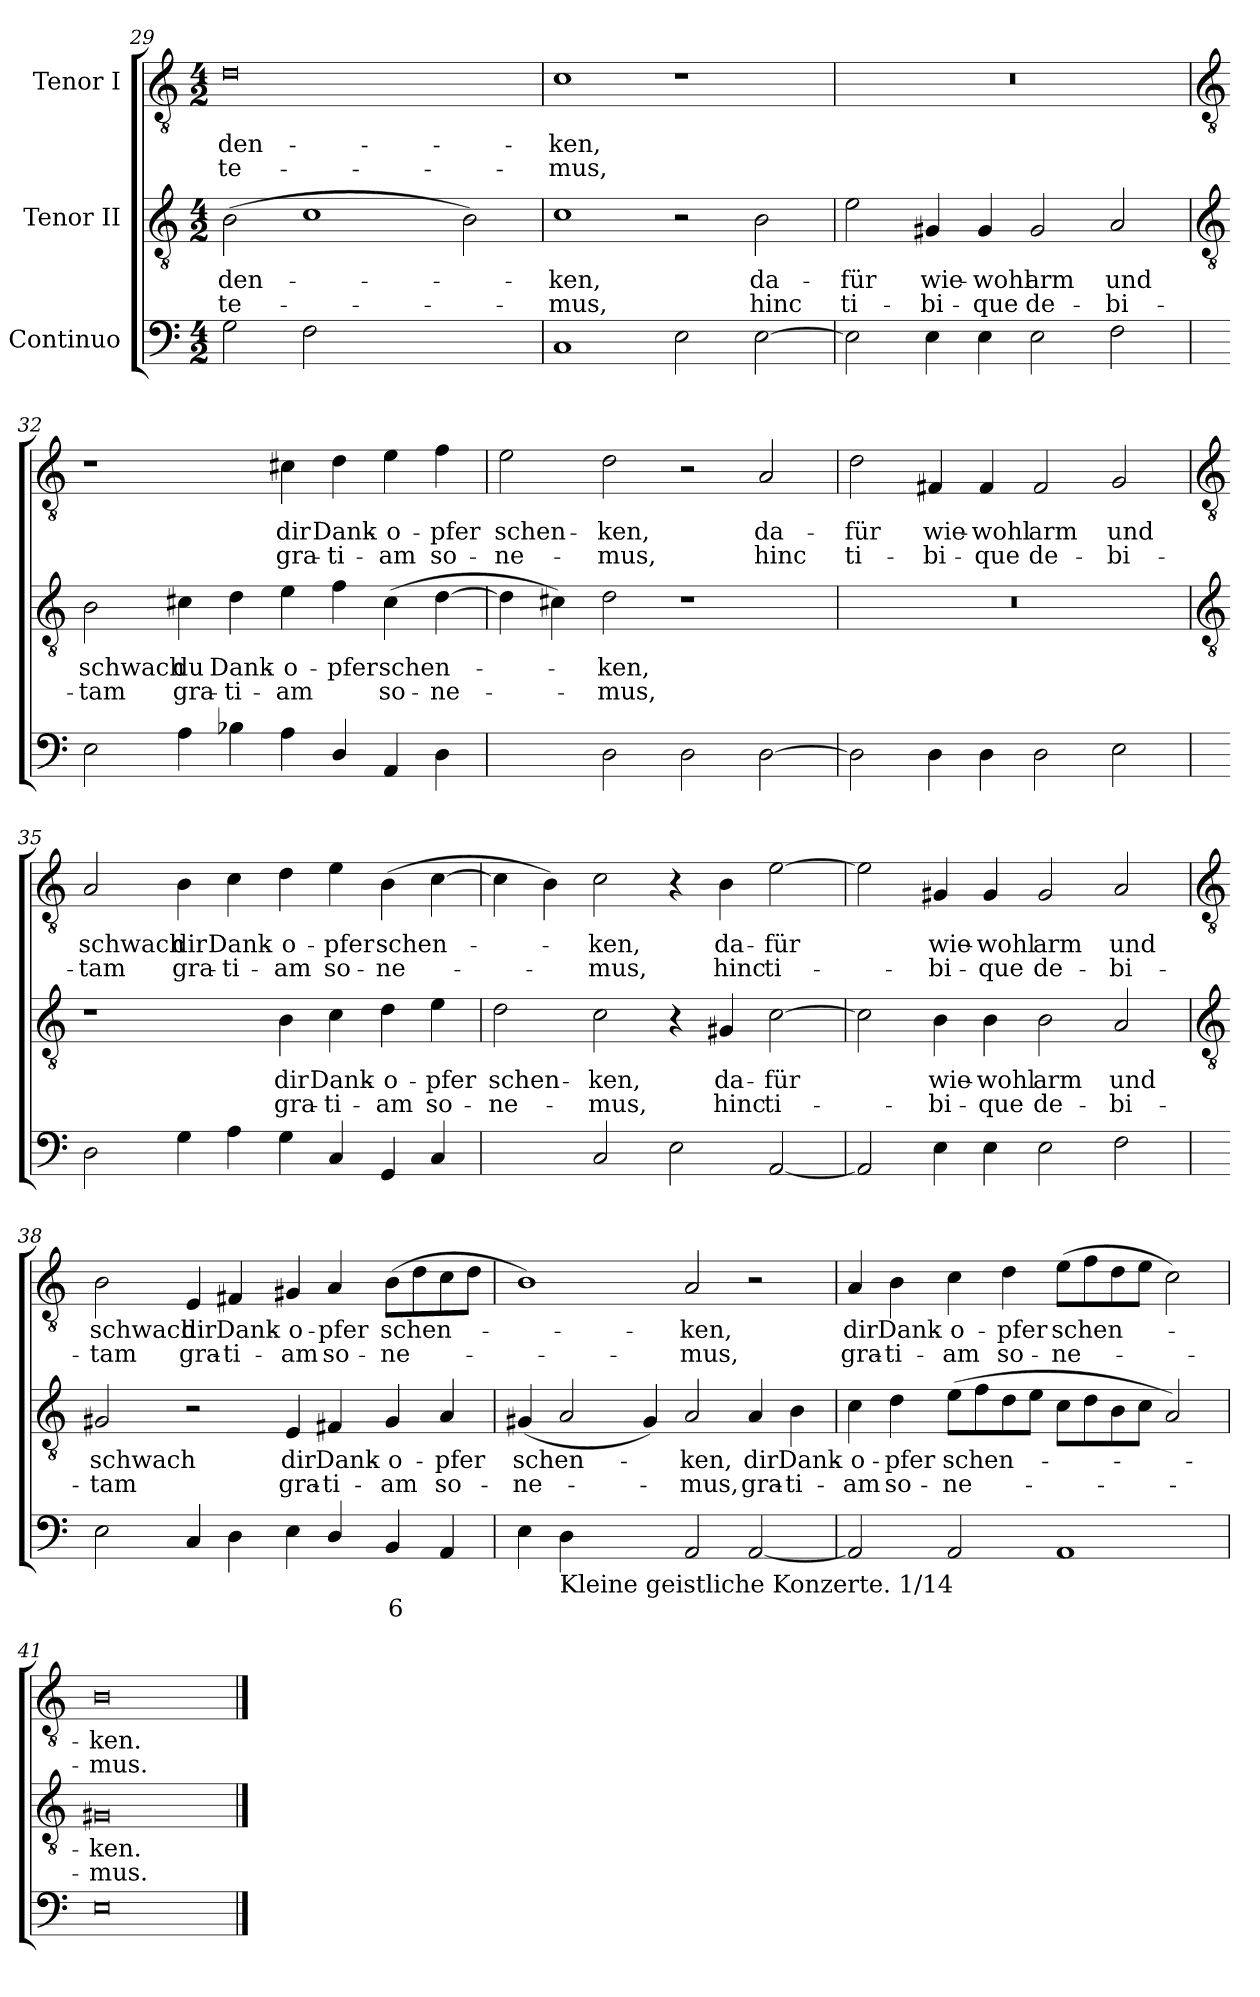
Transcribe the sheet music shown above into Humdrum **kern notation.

**kern	**text	**kern	**text	**text	**kern	**text	**text
*part3	*part3	*part2	*part2	*part2	*part1	*part1	*part1
*staff3	*staff3	*staff2	*staff2	*staff2	*staff1	*staff1	*staff1
*I"Continuo	*	*I"Tenor II	*	*	*I"Tenor I	*	*
*clefF4	*	*clefGv2	*	*	*clefGv2	*	*
*k[]	*	*k[]	*	*	*k[]	*	*
*C:	*	*C:	*	*	*C:	*	*
*M4/2	*	*M4/2	*	*	*M4/2	*	*
=29	=29	=29	=29	=29	=29	=29	=29
!	!	!	!LO:LY:b	!LO:LY:b	!	!LO:LY:b	!LO:LY:b
2G	.	(>2B	-den-	te-	0d	-den-	-te-
2F	.	1c	.	.	.	.	.
!	!LO:LY:b	!	!	!	!	!	!
[2Gyy	4	.	.	.	.	.	.
!	!LO:LY:b	!	!	!	!	!	!
2Gyy]	3	2B)	.	.	.	.	.
=30	=30	=30	=30	=30	=30	=30	=30
!	!	!	!LO:LY:b	!LO:LY:b	!	!LO:LY:b	!LO:LY:b
1C	.	1c	ken,	mus,	1c	-ken,	mus,
2E	.	2r	.	.	1r	.	.
!	!	!	!LO:LY:b	!LO:LY:b	!	!	!
[2E	.	2B	da-	-hinc	.	.	.
=31	=31	=31	=31	=31	=31	=31	=31
!	!	!	!LO:LY:b	!LO:LY:b	!	!	!
2E]	.	2e	für	ti-	0r	.	.
!	!	!	!LO:LY:b	!LO:LY:b	!	!	!
4E	.	4G#X	-wie-	-bi-	.	.	.
!	!	!	!LO:LY:b	!LO:LY:b	!	!	!
4E	.	4G#	-wohl	que	.	.	.
!	!	!	!LO:LY:b	!LO:LY:b	!	!	!
2E	.	2G#	arm	de-	.	.	.
!	!	!	!LO:LY:b	!LO:LY:b	!	!	!
2F	.	2A	-und	bi-	.	.	.
!!LO:LB:g=z
=32	=32	=32	=32	=32	=32	=32	=32
*	*	*clefGv2	*	*	*clefGv2	*	*
!	!	!	!LO:LY:b	!LO:LY:b	!	!	!
2E	.	2B	-schwach	tam	1r	.	.
!	!	!	!LO:LY:b	!LO:LY:b	!	!	!
4A	.	4c#X	du	gra-	.	.	.
!	!	!	!LO:LY:b	!LO:LY:b	!	!	!
4B-X	.	4d	-Dank-	-ti-	.	.	.
!	!	!	!LO:LY:b	!LO:LY:b	!	!LO:LY:b	!LO:LY:b
4A	.	4e	-o-	-am	4c#X	dir	gra-
!	!	!	!LO:LY:b	!	!	!LO:LY:b	!LO:LY:b
4D/	.	4f	pfer	.	4d	-Dank-	-ti-
!	!	!	!LO:LY:b	!LO:LY:b	!	!LO:LY:b	!LO:LY:b
4AA	.	(>4c#	schen-	so-	4e	-o-	-am
!	!	!	!	!LO:LY:b	!	!LO:LY:b	!LO:LY:b
4D	.	[4d	.	-ne-	4f	pfer	so-
=33	=33	=33	=33	=33	=33	=33	=33
!	!LO:LY:b	!	!	!	!	!LO:LY:b	!LO:LY:b
[4Ayy	4	4d]	.	.	2e	-schen-	-ne-
4Ayy]	.	4c#X)	.	.	.	.	.
!	!	!	!LO:LY:b	!LO:LY:b	!	!LO:LY:b	!LO:LY:b
2D	.	2d	ken,	mus,	2d	-ken,	mus,
2D	.	1r	.	.	2r	.	.
!	!	!	!	!	!	!LO:LY:b	!LO:LY:b
[2D	.	.	.	.	2A	da-	-hinc
=34	=34	=34	=34	=34	=34	=34	=34
!	!	!	!	!	!	!LO:LY:b	!LO:LY:b
2D]	.	0r	.	.	2d	für	ti-
!	!	!	!	!	!	!LO:LY:b	!LO:LY:b
4D	.	.	.	.	4F#X	-wie-	-bi-
!	!	!	!	!	!	!LO:LY:b	!LO:LY:b
4D	.	.	.	.	4F#	-wohl	que
!	!	!	!	!	!	!LO:LY:b	!LO:LY:b
2D	.	.	.	.	2F#	arm	de-
!	!	!	!	!	!	!LO:LY:b	!LO:LY:b
2E	.	.	.	.	2G	-und	bi-
!!LO:LB:g=z
=35	=35	=35	=35	=35	=35	=35	=35
*	*	*clefGv2	*	*	*clefGv2	*	*
!	!	!	!	!	!	!LO:LY:b	!LO:LY:b
2D	.	1r	.	.	2A	-schwach	tam
!	!	!	!	!	!	!LO:LY:b	!LO:LY:b
4G	.	.	.	.	4B	dir	gra-
!	!	!	!	!	!	!LO:LY:b	!LO:LY:b
4A	.	.	.	.	4c	-Dank-	-ti-
!	!	!	!LO:LY:b	!LO:LY:b	!	!LO:LY:b	!LO:LY:b
4G	.	4B	dir	gra-	4d	-o-	-am
!	!	!	!LO:LY:b	!LO:LY:b	!	!LO:LY:b	!LO:LY:b
4C	.	4c	-Dank-	-ti-	4e	pfer	so-
!	!	!	!LO:LY:b	!LO:LY:b	!	!LO:LY:b	!LO:LY:b
4GG	.	4d	-o-	-am	(>4B	-schen-	ne-
!	!	!	!LO:LY:b	!LO:LY:b	!	!	!
4C	.	4e	pfer	so-	[4c	.	.
=36	=36	=36	=36	=36	=36	=36	=36
!	!LO:LY:b	!	!LO:LY:b	!LO:LY:b	!	!	!
[4Gyy	4	2d	-schen-	-ne-	4c]	.	.
!	!LO:LY:b	!	!	!	!	!	!
4Gyy]	3	.	.	.	4B)	.	.
!	!	!	!LO:LY:b	!LO:LY:b	!	!LO:LY:b	!LO:LY:b
2C	.	2c	-ken,	mus,	2c	ken,	mus,
2E	.	4r	.	.	4r	.	.
!	!	!	!LO:LY:b	!LO:LY:b	!	!LO:LY:b	!LO:LY:b
.	.	4G#X	da-	-hinc	4B	da-	-hinc
!	!	!	!LO:LY:b	!LO:LY:b	!	!LO:LY:b	!LO:LY:b
[2AA	.	[2c	für	ti-	[2e	für	ti-
=37	=37	=37	=37	=37	=37	=37	=37
2AA]	.	2c]	.	.	2e]	.	.
!	!	!	!LO:LY:b	!LO:LY:b	!	!LO:LY:b	!LO:LY:b
4E	.	4B	wie-	-bi-	4G#X	wie-	-bi-
!	!	!	!LO:LY:b	!LO:LY:b	!	!LO:LY:b	!LO:LY:b
4E	.	4B	-wohl	que	4G#	-wohl	que
!	!	!	!LO:LY:b	!LO:LY:b	!	!LO:LY:b	!LO:LY:b
2E	.	2B	arm	de-	2G#	arm	de-
!	!	!	!LO:LY:b	!LO:LY:b	!	!LO:LY:b	!LO:LY:b
2F	.	2A	-und	bi-	2A	-und	bi-
!!LO:LB:g=z
=38	=38	=38	=38	=38	=38	=38	=38
*	*	*clefGv2	*	*	*clefGv2	*	*
!	!	!	!LO:LY:b	!LO:LY:b	!	!LO:LY:b	!LO:LY:b
2E	.	2G#X	-schwach	tam	2B	-schwach	tam
!	!	!	!	!	!	!LO:LY:b	!LO:LY:b
4C	.	2r	.	.	4E	dir	gra-
!	!	!	!	!	!	!LO:LY:b	!LO:LY:b
4D	.	.	.	.	4F#X	-Dank-	-ti-
!	!	!	!LO:LY:b	!LO:LY:b	!	!LO:LY:b	!LO:LY:b
4E	.	4E	dir	gra-	4G#X	-o-	-am
!	!	!	!LO:LY:b	!LO:LY:b	!	!LO:LY:b	!LO:LY:b
4D/	.	4F#X	-Dank-	-ti-	4A	pfer	so-
!	!LO:LY:b	!	!LO:LY:b	!LO:LY:b	!	!LO:LY:b	!LO:LY:b
4BB	6	4G#	-o-	-am	(>8BL	-schen-	ne-
.	.	.	.	.	8d	.	.
!	!	!	!LO:LY:b	!LO:LY:b	!	!	!
4AA	.	4A	pfer	so-	8c	.	.
.	.	.	.	.	8dJ	.	.
=39	=39	=39	=39	=39	=39	=39	=39
!	!	!	!LO:LY:b	!LO:LY:b	!	!	!
4E	.	(<4G#X	-schen-	ne-	1B)	.	.
!LO:TX:b:t=Kleine geistliche Konzerte. 1/14	!	!	!	!	!	!	!
4D	.	2A	.	.	.	.	.
!	!LO:LY:b	!	!	!	!	!	!
[4Eyy	4	.	.	.	.	.	.
4Eyy]	.	4G#)	.	.	.	.	.
!	!	!	!LO:LY:b	!LO:LY:b	!	!LO:LY:b	!LO:LY:b
2AA	.	2A	ken,	mus,	2A	ken,	mus,
!	!	!	!LO:LY:b	!LO:LY:b	!	!	!
[2AA	.	4A	dir	gra-	2r	.	.
!	!	!	!LO:LY:b	!LO:LY:b	!	!	!
.	.	4B	-Dank-	-ti-	.	.	.
=40	=40	=40	=40	=40	=40	=40	=40
!	!	!	!LO:LY:b	!LO:LY:b	!	!LO:LY:b	!LO:LY:b
2AA]	.	4c	-o-	-am	4A	dir	gra-
!	!	!	!LO:LY:b	!LO:LY:b	!	!LO:LY:b	!LO:LY:b
.	.	4d	pfer	so-	4B	-Dank-	-ti-
!	!	!	!LO:LY:b	!LO:LY:b	!	!LO:LY:b	!LO:LY:b
2AA	.	(>8eL	-schen-	ne-	4c	-o-	-am
.	.	8f	.	.	.	.	.
!	!	!	!	!	!	!LO:LY:b	!LO:LY:b
.	.	8d	.	.	4d	pfer	so-
.	.	8eJ	.	.	.	.	.
!	!	!	!	!	!	!LO:LY:b	!LO:LY:b
1AA	.	8cL	.	.	(>8eL	-schen-	ne-
.	.	8d	.	.	8f	.	.
.	.	8B	.	.	8d	.	.
.	.	8cJ	.	.	8eJ	.	.
.	.	2A)	.	.	2c)	.	.
=41	=41	=41	=41	=41	=41	=41	=41
!	!	!	!LO:LY:b	!LO:LY:b	!	!LO:LY:b	!LO:LY:b
0E	.	0G#X	ken.	mus.	0B	ken.	mus.
==	==	==	==	==	==	==	==
*-	*-	*-	*-	*-	*-	*-	*-
